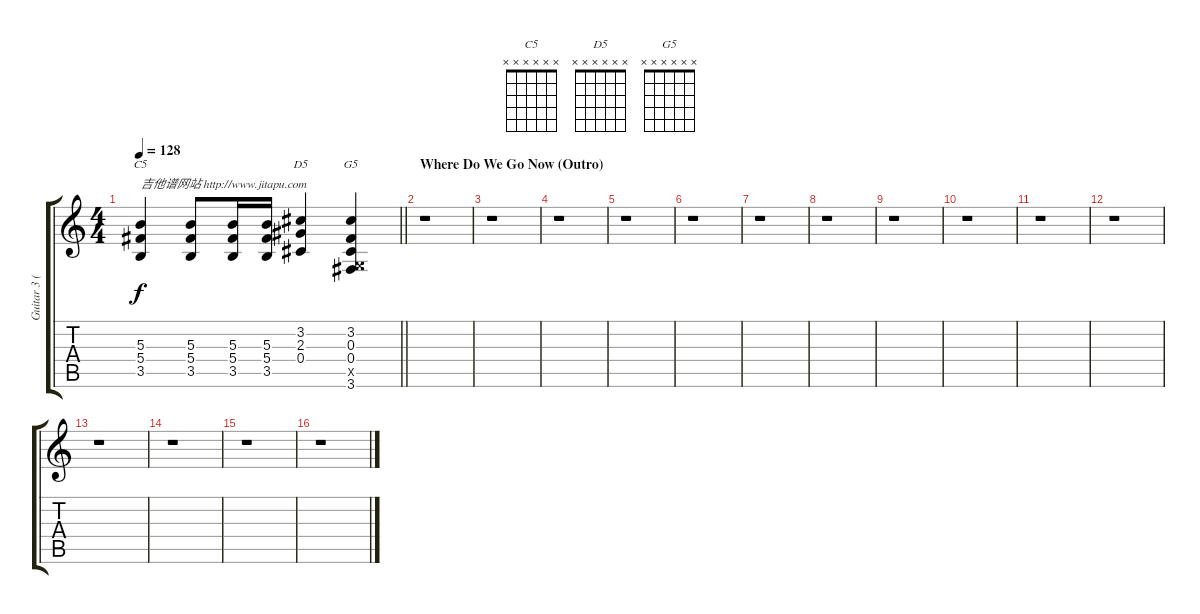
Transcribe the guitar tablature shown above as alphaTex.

\track ("Guitar 3 (Slash)" "Guitar 3 (") {instrument electricguitarjazz}
\staff {score tabs}
\tuning (Eb4 Bb3 Gb3 Db3 Ab2 Eb2) {hide}
\chord ("C5" x x x x x x)
\chord ("D5" x x x x x x)
\chord ("G5" x x x x x x)
\ts (4 4)
\tempo 128
\clef g2
\barLineRight lightlight
\ks c
(5.3 5.4 3.5).4{ch "C5" txt "吉他谱网站 http://www.jitapu.com" dy f} (5.3 5.4 3.5).8 (5.3 5.4 3.5).16 (5.3 5.4 3.5).16 (3.2 2.3 0.4).4{ch "D5"} (3.2 0.3 0.4 -1.5{x} 3.6).4{ch "G5"} |
\section ("" "Where Do We Go Now (Outro)")
r.1 |
r.1 |
r.1 |
r.1 |
r.1 |
r.1 |
r.1 |
r.1 |
r.1 |
r.1 |
r.1 |
r.1 |
r.1 |
r.1 |
r.1
